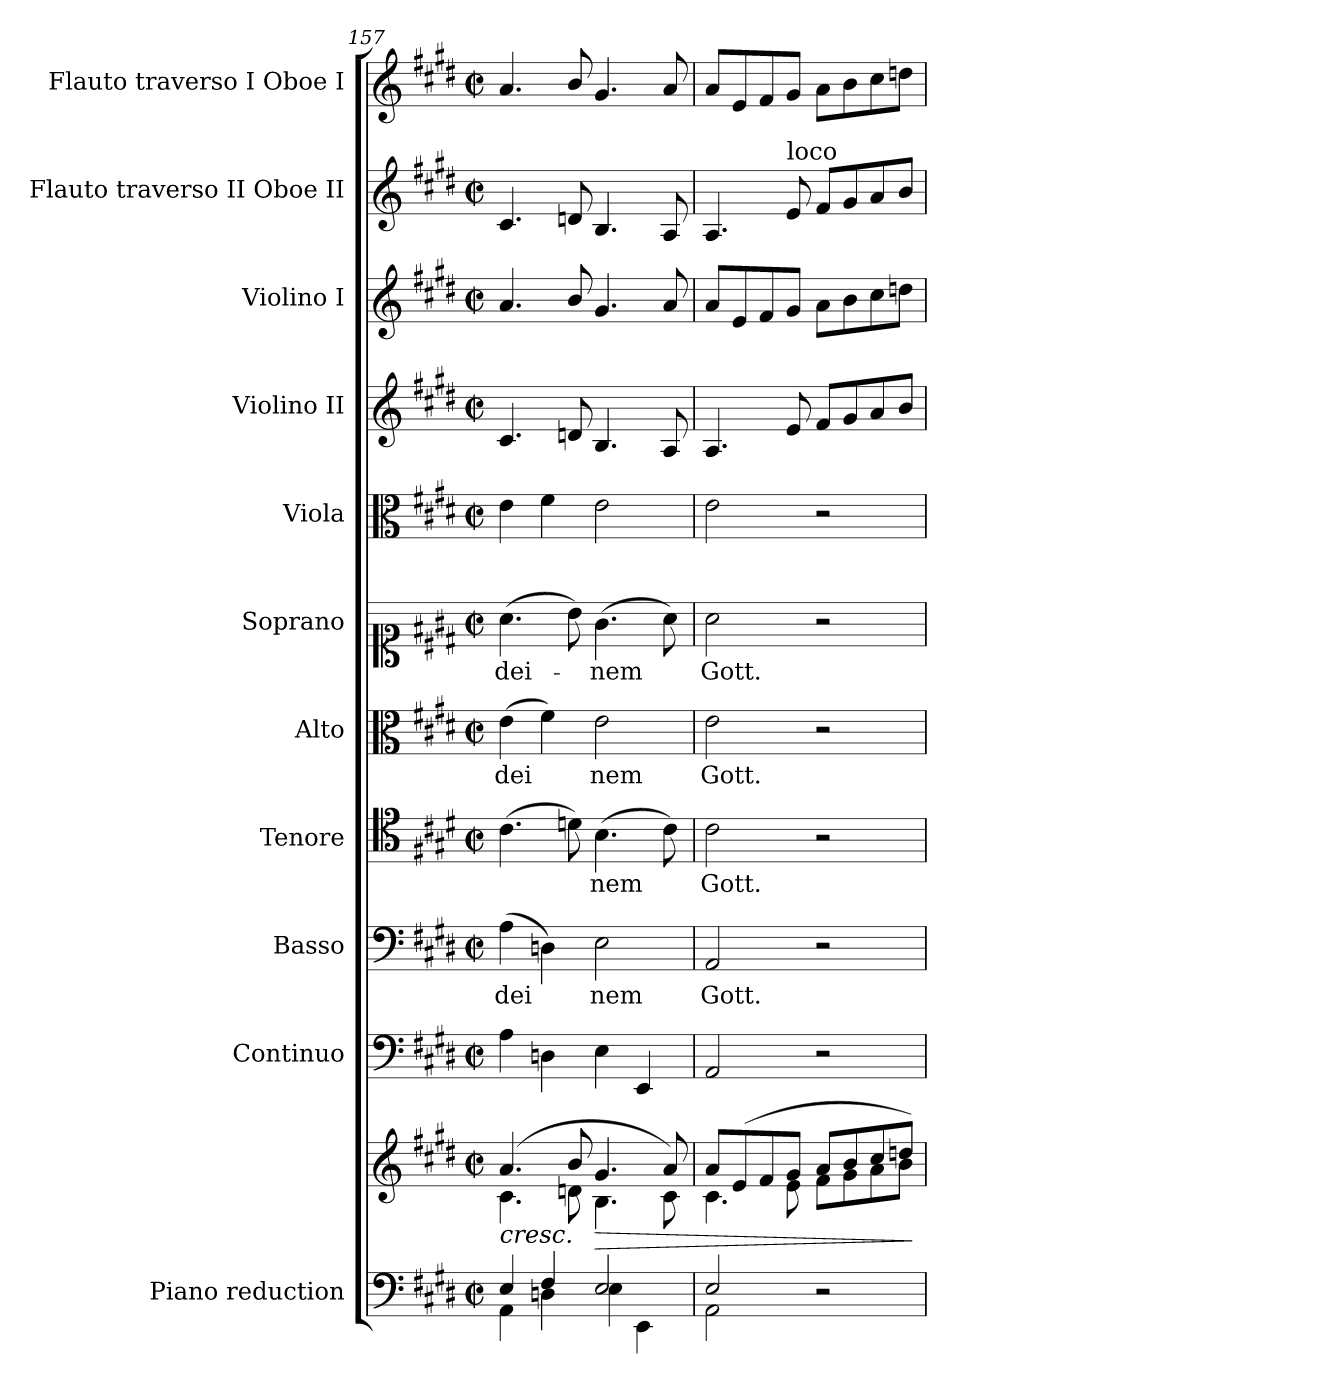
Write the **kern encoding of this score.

**kern	**kern	**dynam	**kern	**kern	**text	**kern	**text	**kern	**text	**kern	**text	**kern	**kern	**kern	**kern	**kern
*part11	*part11	*part11	*part10	*part9	*part9	*part8	*part8	*part7	*part7	*part6	*part6	*part5	*part4	*part3	*part2	*part1
*staff12	*staff11	*staff11/12	*staff10	*staff9	*staff9	*staff8	*staff8	*staff7	*staff7	*staff6	*staff6	*staff5	*staff4	*staff3	*staff2	*staff1
*I"Piano reduction	*	*	*I"Continuo	*I"Basso	*	*I"Tenore	*	*I"Alto	*	*I"Soprano	*	*I"Viola	*I"Violino II	*I"Violino I	*I"Flauto traverso II Oboe II	*I"Flauto traverso I Oboe I
*I'Pno	*	*	*	*	*	*	*	*	*	*	*	*	*	*	*I'Ob	*I'Ob
*clefF4	*clefG2	*	*clefF4	*clefF4	*	*clefC4	*	*clefC3	*	*clefC1	*	*clefC3	*clefG2	*clefG2	*clefG2	*clefG2
*k[f#c#g#d#]	*k[f#c#g#d#]	*	*k[f#c#g#d#]	*k[f#c#g#d#]	*	*k[f#c#g#d#]	*	*k[f#c#g#d#]	*	*k[f#c#g#d#]	*	*k[f#c#g#d#]	*k[f#c#g#d#]	*k[f#c#g#d#]	*k[f#c#g#d#]	*k[f#c#g#d#]
*M2/2	*M2/2	*	*M2/2	*M2/2	*	*M2/2	*	*M2/2	*	*M2/2	*	*M2/2	*M2/2	*M2/2	*M2/2	*M2/2
*met(c|)	*met(c|)	*	*met(c|)	*met(c|)	*	*met(c|)	*	*met(c|)	*	*met(c|)	*	*met(c|)	*met(c|)	*met(c|)	*met(c|)	*met(c|)
=157	=157	=157	=157	=157	=157	=157	=157	=157	=157	=157	=157	=157	=157	=157	=157	=157
*^	*	*	*	*	*	*	*	*	*	*	*	*	*	*	*	*
!	!	!	!LO:HP:b	!	!	!LO:LY:b	!	!	!	!LO:LY:b	!	!LO:LY:b	!	!	!	!	!
*	*	*^	*	*	*	*	*	*	*	*	*	*	*	*	*	*	*
4E/	4AA\	(>4.a/	4.c#\	<	4A\	(>4A\	dei	(>4.c#\	.	(>4e\	dei	(>4.a\	dei-	4e\	4.c#/	4.a/	4.c#/	4.a/
4F#/	4Dn\	.	.	.	4Dn\	4Dn\)	.	.	.	4f#\)	.	.	.	4f#\	.	.	.	.
.	.	8b/	8dn\	.	.	.	.	8dn\)	.	.	.	8b\)	.	.	8dn/	8b/	8dn/	8b/
!	!	!	!	!LO:HP:b	!	!	!LO:LY:b	!	!LO:LY:b	!	!LO:LY:b	!	!LO:LY:b	!	!	!	!	!
2E/	4E\	4.g#/	4.B\	>	4E\	2E\	nem	(>4.B\	nem	2e\	nem	(>4.g#\	nem	2e\	4.B/	4.g#/	4.B/	4.g#/
.	4EE\	.	.	.	4EE/	.	.	.	.	.	.	.	.	.	.	.	.	.
.	.	8a/)	8c#\	.	.	.	.	8c#\)	.	.	.	8a\)	.	.	8A/	8a/	8A/	8a/
*v	*v	*	*	*	*	*	*	*	*	*	*	*	*	*	*	*	*	*
*	*v	*v	*	*	*	*	*	*	*	*	*	*	*	*	*	*	*
.	.	[	.	.	.	.	.	.	.	.	.	.	.	.	.	.
=158	=158	=158	=158	=158	=158	=158	=158	=158	=158	=158	=158	=158	=158	=158	=158	=158
*^	*^	*	*	*	*	*	*	*	*	*	*	*	*	*	*	*
!	!	!	!	!	!	!	!LO:LY:b	!	!LO:LY:b	!	!LO:LY:b	!	!LO:LY:b	!	!	!	!	!
2E/	2AA\	8a/L	4.c#\	.	2AA/	2AA/	Gott.	2c#\	Gott.	2e\	Gott.	2a\	Gott.	2e\	4.A/	8a/L	4.A/	8a/L
.	.	(>8e/	.	.	.	.	.	.	.	.	.	.	.	.	.	8e/	.	8e/
.	.	8f#/	.	.	.	.	.	.	.	.	.	.	.	.	.	8f#/	.	8f#/
!	!	!	!	!	!	!	!	!	!	!	!	!	!	!	!	!	!LO:TX:a:t=loco	!
.	.	8g#/J	8e\	.	.	.	.	.	.	.	.	.	.	.	8e/	8g#/J	8e/	8g#/J
2r	2ryy	8a/L	8f#\L	.	2r	2r	.	2r	.	2r	.	2r	.	2r	8f#/L	8a\L	8f#/L	8a\L
.	.	8b/	8g#\	.	.	.	.	.	.	.	.	.	.	.	8g#/	8b\	8g#/	8b\
.	.	8cc#/	8a\	.	.	.	.	.	.	.	.	.	.	.	8a/	8cc#\	8a/	8cc#\
.	.	8ddn/J)	8b\J	.	.	.	.	.	.	.	.	.	.	.	8b/J	8ddn\J	8b/J	8ddn\J
*v	*v	*	*	*	*	*	*	*	*	*	*	*	*	*	*	*	*	*
*	*v	*v	*	*	*	*	*	*	*	*	*	*	*	*	*	*	*
.	.	]	.	.	.	.	.	.	.	.	.	.	.	.	.	.
=	=	=	=	=	=	=	=	=	=	=	=	=	=	=	=	=
*-	*-	*-	*-	*-	*-	*-	*-	*-	*-	*-	*-	*-	*-	*-	*-	*-
